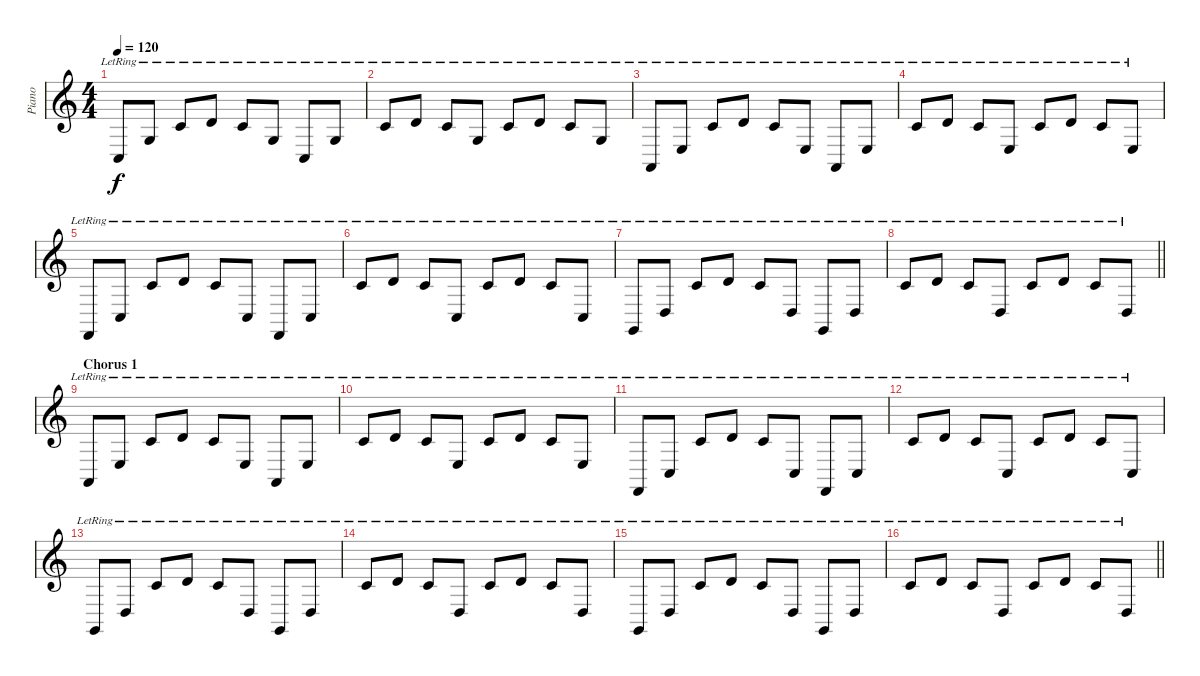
\track ("Piano" "Piano") {instrument electricgrandpiano}
\staff {score}
\tuning (E4 B3 G3 D3 A2 E2) {hide}
\ts (4 4)
\tempo 120
\clef g2
\ks c
3.5{lr}.8{dy f} 0.3{lr}.8 1.2{lr}.8 3.2{lr}.8 1.2{lr}.8 0.3{lr}.8 3.5{lr}.8 0.3{lr}.8 |
1.2{lr}.8 3.2{lr}.8 1.2{lr}.8 0.3{lr}.8 1.2{lr}.8 3.2{lr}.8 1.2{lr}.8 0.3{lr}.8 |
0.5{lr}.8 2.4{lr}.8 1.2{lr}.8 3.2{lr}.8 1.2{lr}.8 2.4{lr}.8 0.5{lr}.8 2.4{lr}.8 |
1.2{lr}.8 3.2{lr}.8 1.2{lr}.8 2.4{lr}.8 1.2{lr}.8 3.2{lr}.8 1.2{lr}.8 2.4{lr}.8 |
1.6{lr}.8 3.5{lr}.8 1.2{lr}.8 3.2{lr}.8 1.2{lr}.8 3.5{lr}.8 1.6{lr}.8 3.5{lr}.8 |
1.2{lr}.8 3.2{lr}.8 1.2{lr}.8 3.5{lr}.8 1.2{lr}.8 3.2{lr}.8 1.2{lr}.8 3.5{lr}.8 |
3.6{lr}.8 0.4{lr}.8 1.2{lr}.8 3.2{lr}.8 1.2{lr}.8 0.4{lr}.8 3.6{lr}.8 0.4{lr}.8 |
\barLineRight lightlight
1.2{lr}.8 3.2{lr}.8 1.2{lr}.8 0.4{lr}.8 1.2{lr}.8 3.2{lr}.8 1.2{lr}.8 0.4{lr}.8 |
\section ("" "Chorus 1")
0.5{lr}.8 2.4{lr}.8 1.2{lr}.8 3.2{lr}.8 1.2{lr}.8 2.4{lr}.8 0.5{lr}.8 2.4{lr}.8 |
1.2{lr}.8 3.2{lr}.8 1.2{lr}.8 2.4{lr}.8 1.2{lr}.8 3.2{lr}.8 1.2{lr}.8 2.4{lr}.8 |
1.6{lr}.8 3.5{lr}.8 1.2{lr}.8 3.2{lr}.8 1.2{lr}.8 3.5{lr}.8 1.6{lr}.8 3.5{lr}.8 |
1.2{lr}.8 3.2{lr}.8 1.2{lr}.8 3.5{lr}.8 1.2{lr}.8 3.2{lr}.8 1.2{lr}.8 3.5{lr}.8 |
3.6{lr}.8 0.4{lr}.8 1.2{lr}.8 3.2{lr}.8 1.2{lr}.8 0.4{lr}.8 3.6{lr}.8 0.4{lr}.8 |
1.2{lr}.8 3.2{lr}.8 1.2{lr}.8 0.4{lr}.8 1.2{lr}.8 3.2{lr}.8 1.2{lr}.8 0.4{lr}.8 |
3.6{lr}.8 0.4{lr}.8 1.2{lr}.8 3.2{lr}.8 1.2{lr}.8 0.4{lr}.8 3.6{lr}.8 0.4{lr}.8 |
\barLineRight lightlight
1.2{lr}.8 3.2{lr}.8 1.2{lr}.8 0.4{lr}.8 1.2{lr}.8 3.2{lr}.8 1.2{lr}.8 0.4{lr}.8
